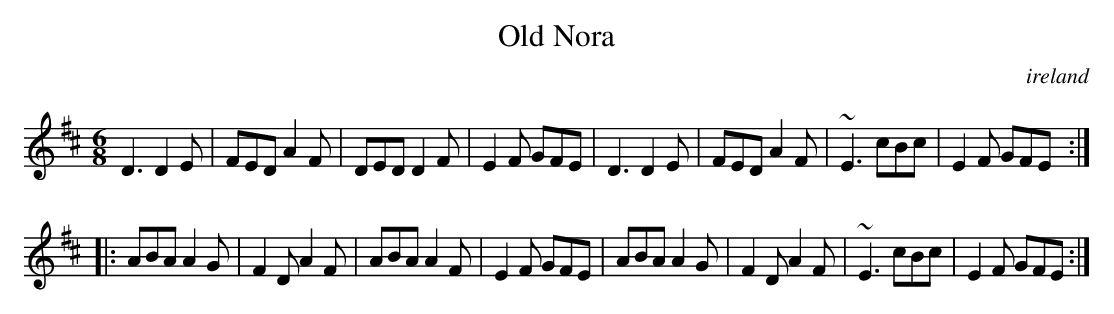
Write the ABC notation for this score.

X:1
T:Old Nora
O:ireland
M:6/8
L:1/8
K:D
D3 D2E|FED A2F|DED D2F|E2F GFE|D3 D2E|FED A2F|~E3 cBc|E2F GFE:|
|:ABA A2G|F2D A2F|ABA A2F|E2F GFE|ABA A2G|F2D A2F|~E3 cBc|E2F GFE:|
